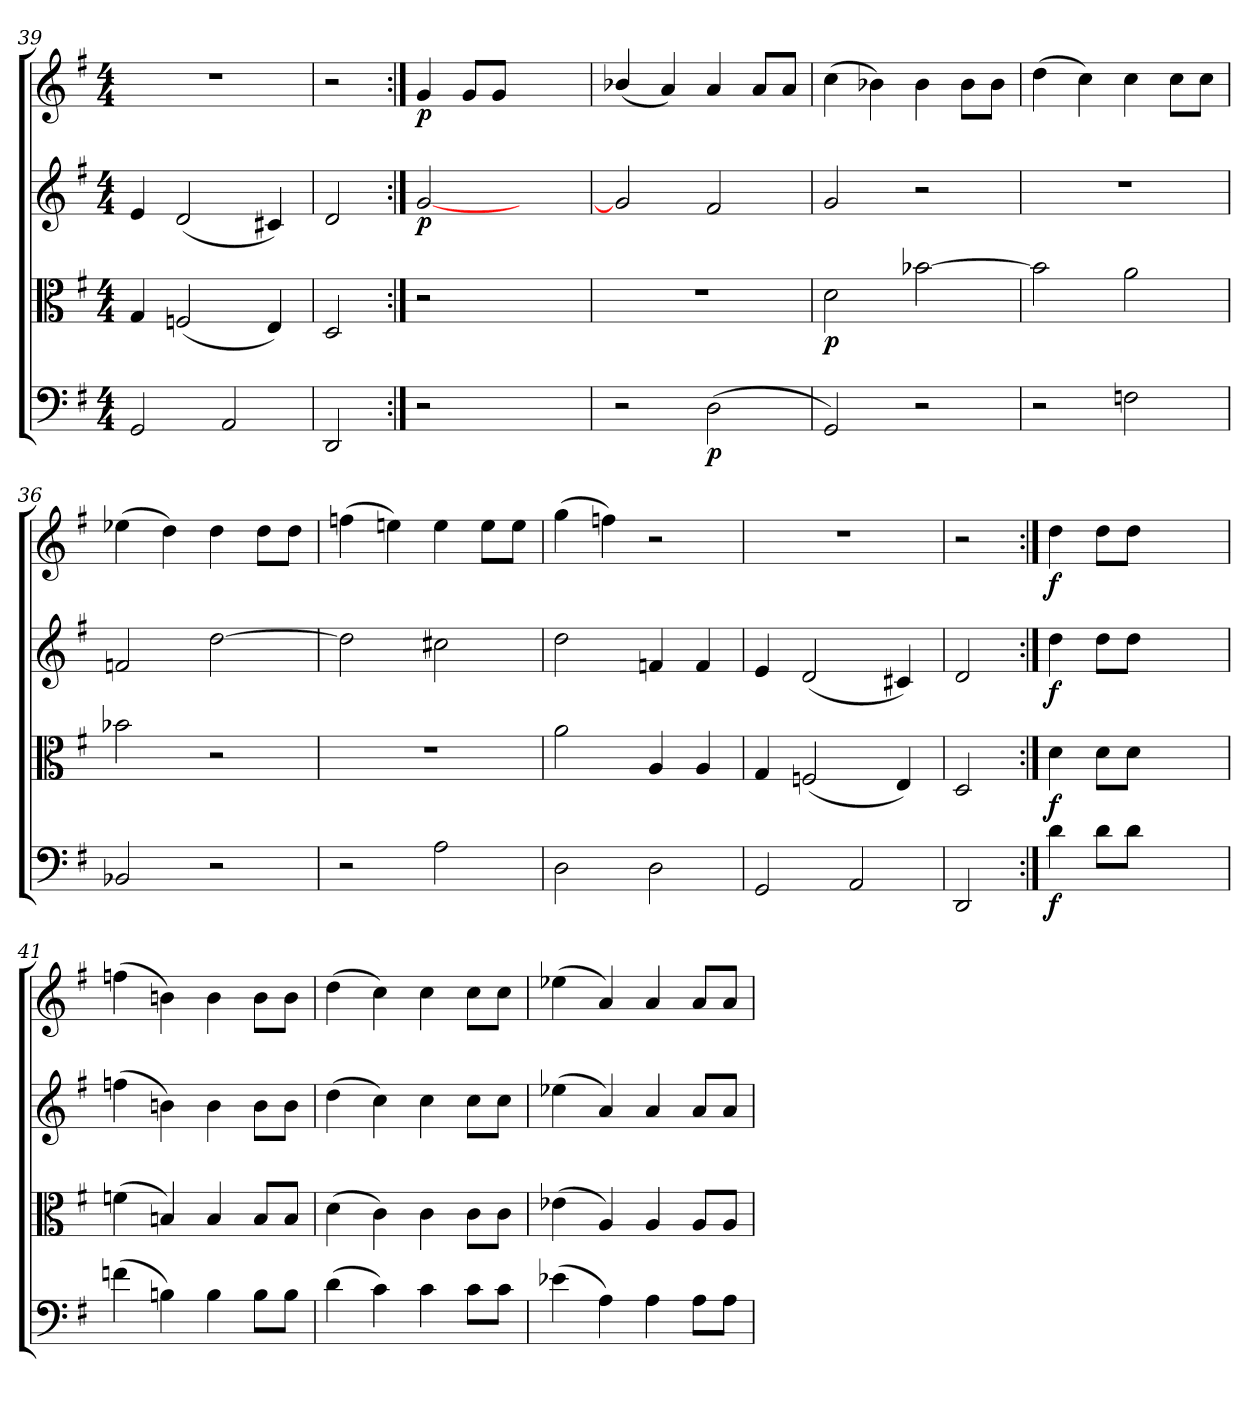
**kern	**dynam	**kern	**dynam	**kern	**dynam	**kern	**dynam
*part4	*part4	*part3	*part3	*part2	*part2	*part1	*part1
*staff4	*staff4	*staff3	*staff3	*staff2	*staff2	*staff1	*staff1
*clefF4	*	*clefC3	*	*clefG2	*	*clefG2	*
*k[f#]	*	*k[f#]	*	*k[f#]	*	*k[f#]	*
*G:	*	*G:	*	*G:	*	*G:	*
*M4/4	*	*M4/4	*	*M4/4	*	*M4/4	*
=39	=39	=39	=39	=39	=39	=39	=39
2GG/	.	4G/	.	4e/	.	1r	.
.	.	(2Fn/	.	(2d/	.	.	.
2AA/	.	.	.	.	.	.	.
.	.	4E/)	.	4c#X/)	.	.	.
=40	=40	=40	=40	=40	=40	=40	=40
2DD/	.	2D/	.	2d/	.	2r	.
=:|!	=:|!	=:|!	=:|!	=:|!	=:|!	=:|!	=:|!
2r	.	2r	.	[2g/	p	4g/	p
.	.	.	.	.	.	8g/L	.
.	.	.	.	.	.	8g/J	.
2ryy	.	2ryy	.	2ryy	.	2ryy	.
=33	=33	=33	=33	=33	=33	=33	=33
2r	.	1r	.	2g/]	.	(4b-X/	.
.	.	.	.	.	.	4a/)	.
(2D\	p	.	.	2f#/	.	4a/	.
.	.	.	.	.	.	8a/L	.
.	.	.	.	.	.	8a/J	.
=34	=34	=34	=34	=34	=34	=34	=34
2GG/)	.	2d\	p	2g/	.	(4cc\	.
.	.	.	.	.	.	4b-X\)	.
2r	.	[2b-X\	.	2r	.	4b-\	.
.	.	.	.	.	.	8b-\L	.
.	.	.	.	.	.	8b-\J	.
=35	=35	=35	=35	=35	=35	=35	=35
2r	.	2b-\]	.	1r	.	(4dd\	.
.	.	.	.	.	.	4cc\)	.
2Fn\	.	2a\	.	.	.	4cc\	.
.	.	.	.	.	.	8cc\L	.
.	.	.	.	.	.	8cc\J	.
=36	=36	=36	=36	=36	=36	=36	=36
2BB-X/	.	2b-X\	.	2fn/	.	(4ee-X\	.
.	.	.	.	.	.	4dd\)	.
2r	.	2r	.	[2dd\	.	4dd\	.
.	.	.	.	.	.	8dd\L	.
.	.	.	.	.	.	8dd\J	.
=37	=37	=37	=37	=37	=37	=37	=37
2r	.	1r	.	2dd\]	.	(4ffn\	.
.	.	.	.	.	.	4een\)	.
2A\	.	.	.	2cc#X\	.	4ee\	.
.	.	.	.	.	.	8ee\L	.
.	.	.	.	.	.	8ee\J	.
=38	=38	=38	=38	=38	=38	=38	=38
2D\	.	2a\	.	2dd\	.	(4gg\	.
.	.	.	.	.	.	4ffn\)	.
2D\	.	4A/	.	4fn/	.	2r	.
.	.	4A/	.	4f/	.	.	.
=39	=39	=39	=39	=39	=39	=39	=39
2GG/	.	4G/	.	4e/	.	1r	.
.	.	(2Fn/	.	(2d/	.	.	.
2AA/	.	.	.	.	.	.	.
.	.	4E/)	.	4c#X/)	.	.	.
=40	=40	=40	=40	=40	=40	=40	=40
2DD/	.	2D/	.	2d/	.	2r	.
=:|!	=:|!	=:|!	=:|!	=:|!	=:|!	=:|!	=:|!
4d\	f	4d\	f	4dd\	f	4dd\	f
8d\L	.	8d\L	.	8dd\L	.	8dd\L	.
8d\J	.	8d\J	.	8dd\J	.	8dd\J	.
2ryy	.	2ryy	.	2ryy	.	2ryy	.
=41	=41	=41	=41	=41	=41	=41	=41
(4fn\	.	(4fn\	.	(4ffn\	.	(4ffn\	.
4Bn\)	.	4Bn/)	.	4bn\)	.	4bn\)	.
4B\	.	4B/	.	4b\	.	4b\	.
8B\L	.	8B/L	.	8b\L	.	8b\L	.
8B\J	.	8B/J	.	8b\J	.	8b\J	.
=42	=42	=42	=42	=42	=42	=42	=42
(4d\	.	(4d\	.	(4dd\	.	(4dd\	.
4c\)	.	4c\)	.	4cc\)	.	4cc\)	.
4c\	.	4c\	.	4cc\	.	4cc\	.
8c\L	.	8c\L	.	8cc\L	.	8cc\L	.
8c\J	.	8c\J	.	8cc\J	.	8cc\J	.
=43	=43	=43	=43	=43	=43	=43	=43
(4e-X\	.	(4e-X\	.	(4ee-X\	.	(4ee-X\	.
4A\)	.	4A/)	.	4a/)	.	4a/)	.
4A\	.	4A/	.	4a/	.	4a/	.
8A\L	.	8A/L	.	8a/L	.	8a/L	.
8A\J	.	8A/J	.	8a/J	.	8a/J	.
=	=	=	=	=	=	=	=
*-	*-	*-	*-	*-	*-	*-	*-
